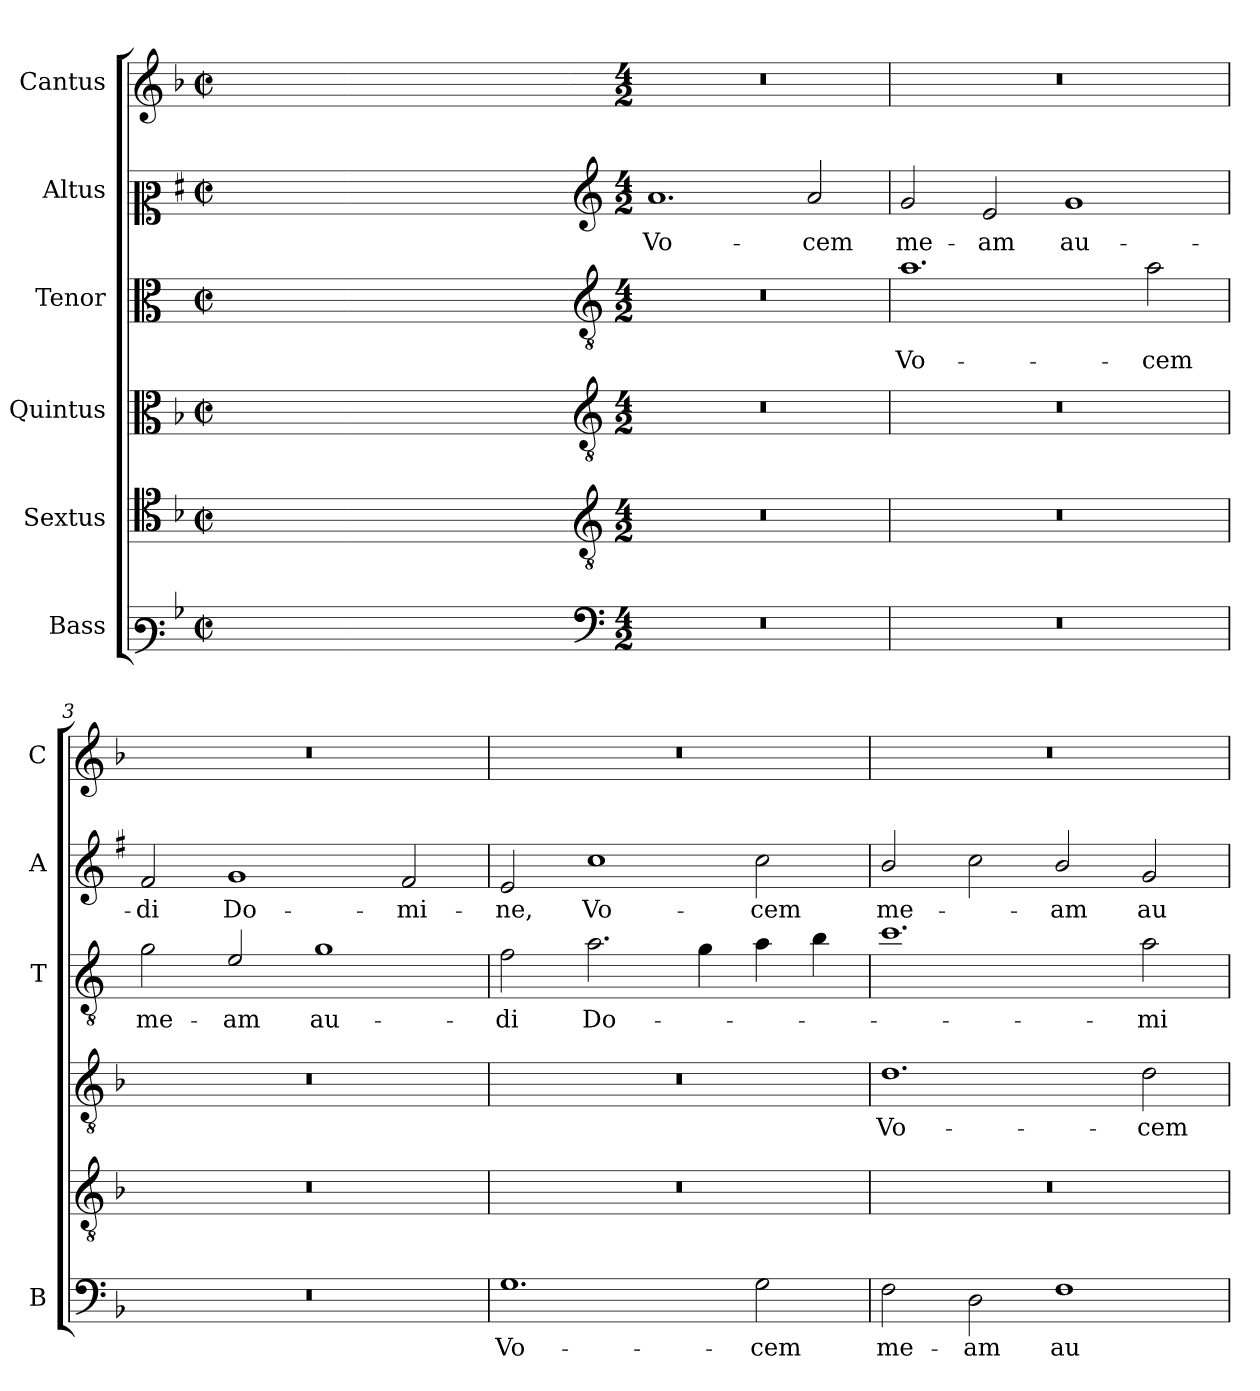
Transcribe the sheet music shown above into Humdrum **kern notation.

**kern	**text	**kern	**kern	**text	**kern	**text	**kern	**text	**kern
*part6	*part6	*part5	*part4	*part4	*part3	*part3	*part2	*part2	*part1
*staff6	*staff6	*staff5	*staff4	*staff4	*staff3	*staff3	*staff2	*staff2	*staff1
*I"Bass	*	*I"Sextus	*I"Quintus	*	*I"Tenor	*	*I"Altus	*	*I"Cantus
*I'B	*	*	*	*	*I'T	*	*I'A	*	*I'C
*clefF3	*	*clefC4	*clefC3	*	*clefC3	*	*clefC2	*	*clefG2
*	*	*	*	*	*ITrd4c7	*	*ITrd1c2	*	*
*k[b-]	*	*k[b-]	*k[b-]	*	*k[b-]	*	*k[b-]	*	*k[b-]
*F:	*	*F:	*F:	*	*F:	*	*F:	*	*F:
*M2/2	*	*M2/2	*M2/2	*	*M2/2	*	*M2/2	*	*M2/2
*met(c|)	*	*met(c|)	*met(c|)	*	*met(c|)	*	*met(c|)	*	*met(c|)
=	=	=	=	=	=	=	=	=	=
1ryy	.	1ryy	1ryy	.	1ryy	.	1ryy	.	1ryy
=1X-	=1X-	=1X-	=1X-	=1X-	=1X-	=1X-	=1X-	=1X-	=1X-
4ryy	.	4ryy	4ryy	.	4ryy	.	4ryy	.	4ryy
4ryy	.	4ryy	4ryy	.	4ryy	.	4ryy	.	4ryy
4ryy	.	4ryy	4ryy	.	4ryy	.	4ryy	.	4ryy
4ryy	.	4ryy	4ryy	.	4ryy	.	4ryy	.	4ryy
=1-	=1-	=1-	=1-	=1-	=1-	=1-	=1-	=1-	=1-
*clefF4	*	*clefGv2	*clefGv2	*	*clefGv2	*	*clefG2	*	*
*M4/2	*	*M4/2	*M4/2	*	*M4/2	*	*M4/2	*	*M4/2
!	!	!	!	!	!	!	!	!LO:LY:b	!
0r	.	0r	0r	.	0r	.	1.g	Vo-	0r
!	!	!	!	!	!	!	!	!LO:LY:b	!
.	.	.	.	.	.	.	2g/	-cem	.
=2	=2	=2	=2	=2	=2	=2	=2	=2	=2
!	!	!	!	!	!	!LO:LY:b	!	!LO:LY:b	!
0r	.	0r	0r	.	1.d	Vo-	2f/	me-	0r
!	!	!	!	!	!	!	!	!LO:LY:b	!
.	.	.	.	.	.	.	2d/	-am	.
!	!	!	!	!	!	!	!	!LO:LY:b	!
.	.	.	.	.	.	.	1f	au-	.
!	!	!	!	!	!	!LO:LY:b	!	!	!
.	.	.	.	.	2d\	-cem	.	.	.
=3	=3	=3	=3	=3	=3	=3	=3	=3	=3
!	!	!	!	!	!	!LO:LY:b	!	!LO:LY:b	!
0r	.	0r	0r	.	2c\	me-	2e/	-di	0r
!	!	!	!	!	!	!LO:LY:b	!	!LO:LY:b	!
.	.	.	.	.	2A/	-am	1f	Do-	.
!	!	!	!	!	!	!LO:LY:b	!	!	!
.	.	.	.	.	1c	au-	.	.	.
!	!	!	!	!	!	!	!	!LO:LY:b	!
.	.	.	.	.	.	.	2e/	-mi-	.
=4	=4	=4	=4	=4	=4	=4	=4	=4	=4
!	!LO:LY:b	!	!	!	!	!LO:LY:b	!	!LO:LY:b	!
1.G	Vo-	0r	0r	.	2B-\	-di	2d/	-ne,	0r
!	!	!	!	!	!	!LO:LY:b	!	!LO:LY:b	!
.	.	.	.	.	2.d\	Do-	1b-	Vo-	.
.	.	.	.	.	4c\	.	.	.	.
!	!LO:LY:b	!	!	!	!	!	!	!LO:LY:b	!
2G\	-cem	.	.	.	4d\	.	2b-\	-cem	.
.	.	.	.	.	4e\	.	.	.	.
!!LO:LB:g=z
=5	=5	=5	=5	=5	=5	=5	=5	=5	=5
!	!LO:LY:b	!	!	!LO:LY:b	!	!	!	!LO:LY:b	!
2F\	me-	0r	1.d	Vo-	1.f	.	2a/	me-	0r
!	!LO:LY:b	!	!	!	!	!	!	!	!
2D\	-am	.	.	.	.	.	2b-\	.	.
!	!LO:LY:b	!	!	!	!	!	!	!LO:LY:b	!
1F	au-	.	.	.	.	.	2a/	-am	.
!	!	!	!	!LO:LY:b	!	!LO:LY:b	!	!LO:LY:b	!
.	.	.	2d\	-cem	2d\	-mi-	2f/	au-	.
=	=	=	=	=	=	=	=	=	=
*-	*-	*-	*-	*-	*-	*-	*-	*-	*-
